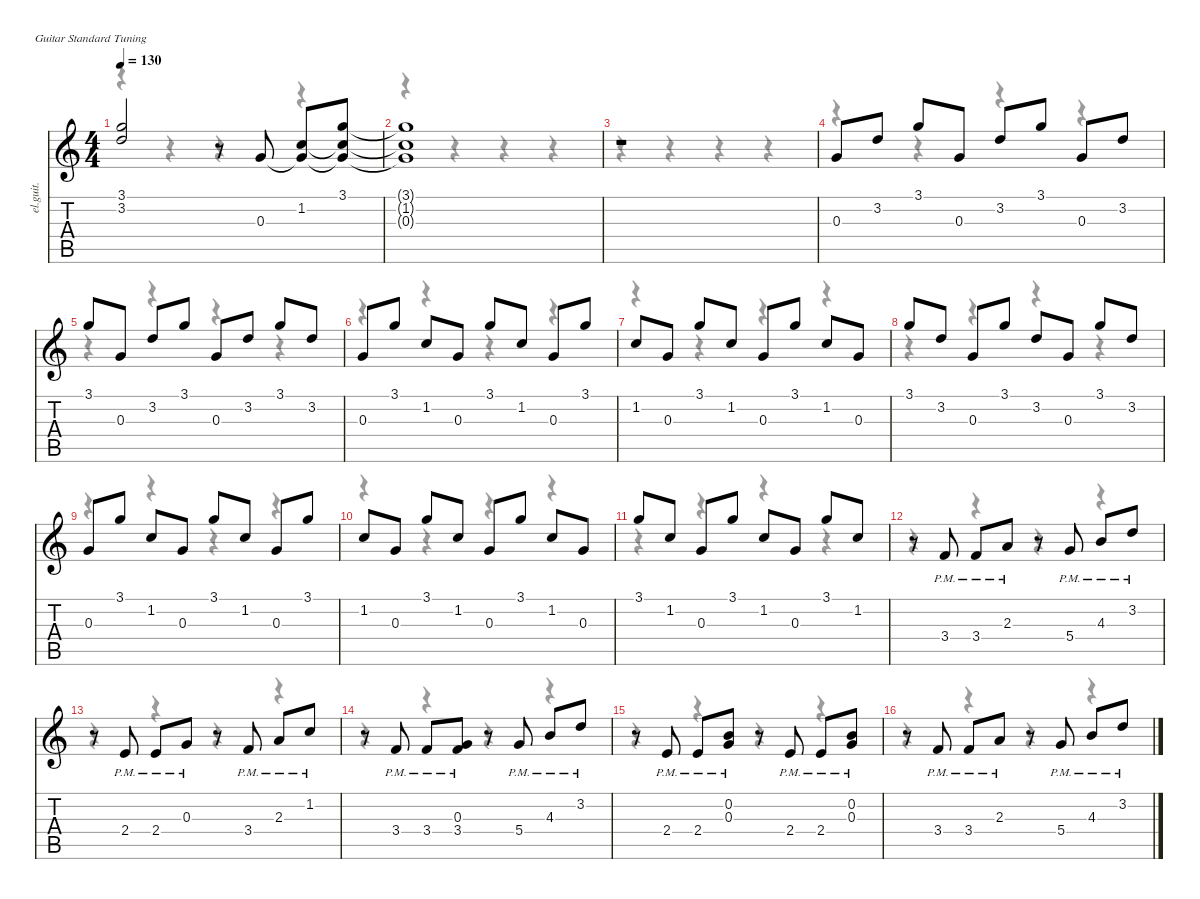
\defaultSystemsLayout 4
\hideDynamics
\bracketExtendMode nobrackets
\track ("Lead Guitar" "el.guit.") {instrument electricguitarclean}
\staff {score tabs}
\tuning (E4 B3 G3 D3 A2 E2)
\voice
\ts (4 4)
\tempo 130
\clef g2
\ks c
(3.1{t} 3.2{t}).2{dy fff} r.8 0.3.8 (1.2 0.3{t}).8 (3.1 1.2{t} 0.3{t}).8 |
(3.1{t} 1.2{t} 0.3{t}).1 |
r.1 |
0.3.8 3.2.8 3.1.8 0.3.8 3.2.8 3.1.8 0.3.8 3.2.8 |
3.1.8 0.3.8 3.2.8 3.1.8 0.3.8 3.2.8 3.1.8 3.2.8 |
0.3.8 3.1.8 1.2.8 0.3.8 3.1.8 1.2.8 0.3.8 3.1.8 |
1.2.8 0.3.8 3.1.8 1.2.8 0.3.8 3.1.8 1.2.8 0.3.8 |
3.1.8 3.2.8 0.3.8 3.1.8 3.2.8 0.3.8 3.1.8 3.2.8 |
0.3.8 3.1.8 1.2.8 0.3.8 3.1.8 1.2.8 0.3.8 3.1.8 |
1.2.8 0.3.8 3.1.8 1.2.8 0.3.8 3.1.8 1.2.8 0.3.8 |
3.1.8 1.2.8 0.3.8 3.1.8 1.2.8 0.3.8 3.1.8 1.2.8 |
r.8 3.4{pm}.8 3.4{pm}.8 2.3{pm}.8 r.8 5.4{pm}.8 4.3{pm}.8 3.2{pm}.8 |
r.8 2.4{pm}.8 2.4{pm}.8 0.3{pm}.8 r.8 3.4{pm}.8 2.3{pm}.8 1.2{pm}.8 |
r.8 3.4{pm}.8 3.4{pm}.8 (0.3{pm} 3.4{pm}).8 r.8 5.4{pm}.8 4.3{pm}.8 3.2{pm}.8 |
r.8 2.4{pm}.8 2.4{pm}.8 (0.2{pm} 0.3{pm}).8 r.8 2.4{pm}.8 2.4{pm}.8 (0.2{pm} 0.3{pm}).8 |
r.8 3.4{pm}.8 3.4{pm}.8 2.3{pm}.8 r.8 5.4{pm}.8 4.3{pm}.8 3.2{pm}.8
\voice
\clef g2
\ottava regular
\simile none
\ks c
r.4{dy mf} r.4 r.4 r.4 |
r.4 r.4 r.4 r.4 |
r.4 r.4 r.4 r.4 |
r.4 r.4 r.4 r.4 |
r.4 r.4 r.4 r.4 |
r.4 r.4 r.4 r.4 |
r.4 r.4 r.4 r.4 |
r.4 r.4 r.4 r.4 |
r.4 r.4 r.4 r.4 |
r.4 r.4 r.4 r.4 |
r.4 r.4 r.4 r.4 |
r.4 r.4 r.4 r.4 |
r.4 r.4 r.4 r.4 |
r.4 r.4 r.4 r.4 |
r.4 r.4 r.4 r.4 |
r.4 r.4 r.4 r.4
